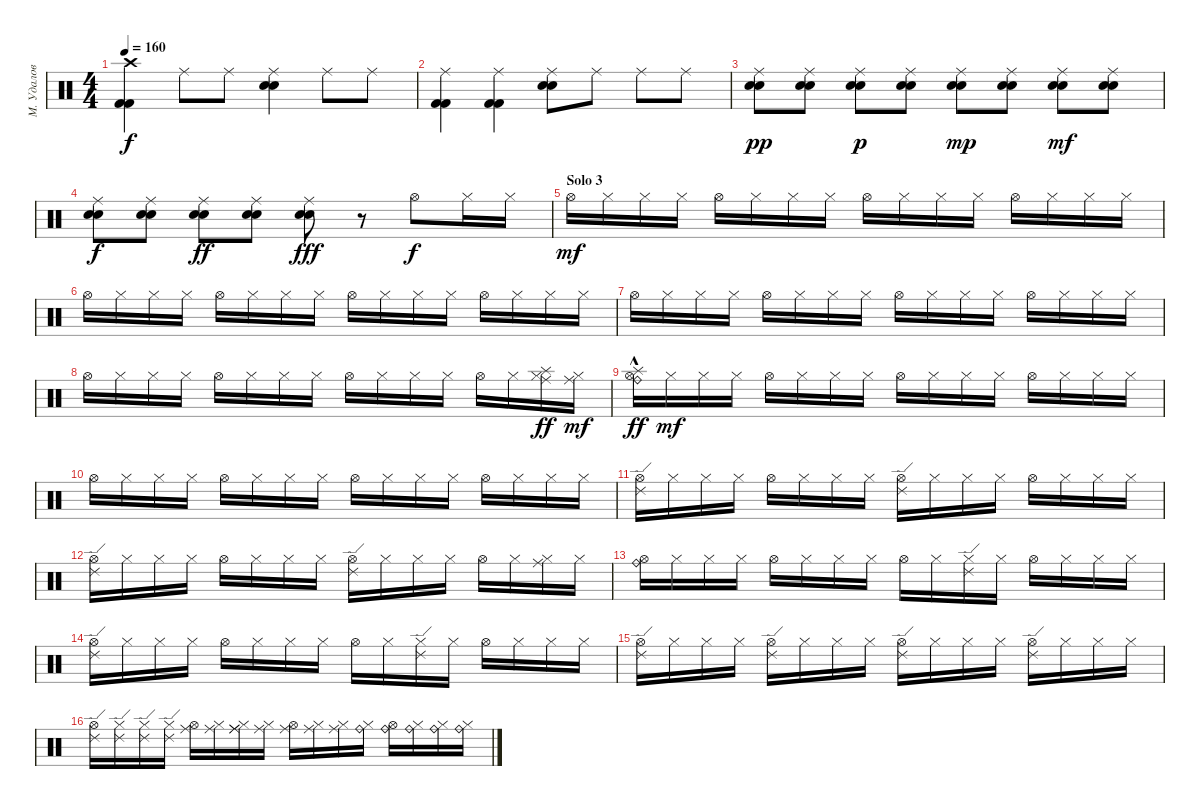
\track ("M. Удалов" "M. Удалов") {instrument percussion}
\staff {score}
\articulation defaults
\ts (4 4)
\tempo 160
\clef neutral
\ks c
("Crash high (hit)" "Kick (hit) 2" "Kick (hit) 2").4{dy f} "Ride (middle)".8 "Ride (middle)".8 ("Ride (middle)" "Electric Snare (hit)" "Electric Snare (hit)").4 "Ride (middle)".8 "Ride (middle)".8 |
("Ride (middle)" "Kick (hit) 2" "Kick (hit) 2").4 ("Ride (middle)" "Kick (hit) 2" "Kick (hit) 2").4 ("Ride (middle)" "Electric Snare (hit)" "Electric Snare (hit)").8 "Ride (middle)".8 "Ride (middle)".8 "Ride (middle)".8 |
("Ride (middle)" "Electric Snare (hit)" "Electric Snare (hit)").8{dy pp} ("Ride (middle)" "Electric Snare (hit)" "Electric Snare (hit)").8 ("Ride (middle)" "Electric Snare (hit)" "Electric Snare (hit)").8{dy p} ("Ride (middle)" "Electric Snare (hit)" "Electric Snare (hit)").8 ("Ride (middle)" "Electric Snare (hit)" "Electric Snare (hit)").8{dy mp} ("Ride (middle)" "Electric Snare (hit)" "Electric Snare (hit)").8 ("Ride (middle)" "Electric Snare (hit)" "Electric Snare (hit)").8{dy mf} ("Ride (middle)" "Electric Snare (hit)" "Electric Snare (hit)").8 |
("Ride (middle)" "Electric Snare (hit)" "Electric Snare (hit)").8{dy f} ("Ride (middle)" "Electric Snare (hit)" "Electric Snare (hit)").8 ("Ride (middle)" "Electric Snare (hit)" "Electric Snare (hit)").8{dy ff} ("Ride (middle)" "Electric Snare (hit)" "Electric Snare (hit)").8 ("Ride (middle)" "Electric Snare (hit)" "Electric Snare (hit)").8{dy fff} r.8 "Hi-Hat (open)".8{dy f} "Hi-Hat (closed)".16 "Hi-Hat (closed)".16 |
\section ("" "Solo 3")
"Hi-Hat (open)".16{dy mf} "Hi-Hat (closed)".16 "Hi-Hat (closed)".16 "Hi-Hat (closed)".16 "Hi-Hat (open)".16 "Hi-Hat (closed)".16 "Hi-Hat (closed)".16 "Hi-Hat (closed)".16 "Hi-Hat (open)".16 "Hi-Hat (closed)".16 "Hi-Hat (closed)".16 "Hi-Hat (closed)".16 "Hi-Hat (open)".16 "Hi-Hat (closed)".16 "Hi-Hat (closed)".16 "Hi-Hat (closed)".16 |
"Hi-Hat (open)".16 "Hi-Hat (closed)".16 "Hi-Hat (closed)".16 "Hi-Hat (closed)".16 "Hi-Hat (open)".16 "Hi-Hat (closed)".16 "Hi-Hat (closed)".16 "Hi-Hat (closed)".16 "Hi-Hat (open)".16 "Hi-Hat (closed)".16 "Hi-Hat (closed)".16 "Hi-Hat (closed)".16 "Hi-Hat (open)".16 "Hi-Hat (closed)".16 "Hi-Hat (closed)".16 "Hi-Hat (closed)".16 |
"Hi-Hat (open)".16 "Hi-Hat (closed)".16 "Hi-Hat (closed)".16 "Hi-Hat (closed)".16 "Hi-Hat (open)".16 "Hi-Hat (closed)".16 "Hi-Hat (closed)".16 "Hi-Hat (closed)".16 "Hi-Hat (open)".16 "Hi-Hat (closed)".16 "Hi-Hat (closed)".16 "Hi-Hat (closed)".16 "Hi-Hat (open)".16 "Hi-Hat (closed)".16 "Hi-Hat (closed)".16 "Hi-Hat (closed)".16 |
"Hi-Hat (open)".16 "Hi-Hat (closed)".16 "Hi-Hat (closed)".16 "Hi-Hat (closed)".16 "Hi-Hat (open)".16 "Hi-Hat (closed)".16 "Hi-Hat (closed)".16 "Hi-Hat (closed)".16 "Hi-Hat (open)".16 "Hi-Hat (closed)".16 "Hi-Hat (closed)".16 "Hi-Hat (closed)".16 "Hi-Hat (open)".16 "Hi-Hat (closed)".16 ("Hi-Hat (closed)" "Ride (middle)" "Splash (hit)").16{dy ff} ("Hi-Hat (closed)" "Ride (middle)").16{dy mf} |
("Hi-Hat (open)" "Ride (bell)" "Splash (hit)"{hac}).16{dy ff} "Hi-Hat (closed)".16{dy mf} "Hi-Hat (closed)".16 "Hi-Hat (closed)".16 "Hi-Hat (open)".16 "Hi-Hat (closed)".16 "Hi-Hat (closed)".16 "Hi-Hat (closed)".16 "Hi-Hat (open)".16 "Hi-Hat (closed)".16 "Hi-Hat (closed)".16 "Hi-Hat (closed)".16 "Hi-Hat (open)".16 "Hi-Hat (closed)".16 "Hi-Hat (closed)".16 "Hi-Hat (closed)".16 |
"Hi-Hat (open)".16 "Hi-Hat (closed)".16 "Hi-Hat (closed)".16 "Hi-Hat (closed)".16 "Hi-Hat (open)".16 "Hi-Hat (closed)".16 "Hi-Hat (closed)".16 "Hi-Hat (closed)".16 "Hi-Hat (open)".16 "Hi-Hat (closed)".16 "Hi-Hat (closed)".16 "Hi-Hat (closed)".16 "Hi-Hat (open)".16 "Hi-Hat (closed)".16 "Hi-Hat (closed)".16 "Hi-Hat (closed)".16 |
("Hi-Hat (open)" "Ride (edge) 2").16 "Hi-Hat (closed)".16 "Hi-Hat (closed)".16 "Hi-Hat (closed)".16 "Hi-Hat (open)".16 "Hi-Hat (closed)".16 "Hi-Hat (closed)".16 "Hi-Hat (closed)".16 ("Hi-Hat (open)" "Ride (edge) 2").16 "Hi-Hat (closed)".16 "Hi-Hat (closed)".16 "Hi-Hat (closed)".16 "Hi-Hat (open)".16 "Hi-Hat (closed)".16 "Hi-Hat (closed)".16 "Hi-Hat (closed)".16 |
("Hi-Hat (open)" "Ride (edge) 2").16 "Hi-Hat (closed)".16 "Hi-Hat (closed)".16 "Hi-Hat (closed)".16 "Hi-Hat (open)".16 "Hi-Hat (closed)".16 "Hi-Hat (closed)".16 "Hi-Hat (closed)".16 ("Hi-Hat (open)" "Ride (edge) 2").16 "Hi-Hat (closed)".16 "Hi-Hat (closed)".16 "Hi-Hat (closed)".16 "Hi-Hat (open)".16 "Hi-Hat (closed)".16 ("Hi-Hat (closed)" "Ride (middle)").16 "Hi-Hat (closed)".16 |
("Hi-Hat (open)" "Ride (bell)").16 "Hi-Hat (closed)".16 "Hi-Hat (closed)".16 "Hi-Hat (closed)".16 "Hi-Hat (open)".16 "Hi-Hat (closed)".16 "Hi-Hat (closed)".16 "Hi-Hat (closed)".16 "Hi-Hat (open)".16 "Hi-Hat (closed)".16 ("Hi-Hat (closed)" "Ride (edge) 2").16 "Hi-Hat (closed)".16 "Hi-Hat (open)".16 "Hi-Hat (closed)".16 "Hi-Hat (closed)".16 "Hi-Hat (closed)".16 |
("Hi-Hat (open)" "Ride (edge) 2").16 "Hi-Hat (closed)".16 "Hi-Hat (closed)".16 "Hi-Hat (closed)".16 "Hi-Hat (open)".16 "Hi-Hat (closed)".16 "Hi-Hat (closed)".16 "Hi-Hat (closed)".16 "Hi-Hat (open)".16 "Hi-Hat (closed)".16 ("Hi-Hat (closed)" "Ride (edge) 2").16 "Hi-Hat (closed)".16 "Hi-Hat (open)".16 "Hi-Hat (closed)".16 "Hi-Hat (closed)".16 "Hi-Hat (closed)".16 |
("Hi-Hat (open)" "Ride (edge) 2").16 "Hi-Hat (closed)".16 "Hi-Hat (closed)".16 "Hi-Hat (closed)".16 ("Hi-Hat (open)" "Ride (edge) 2").16 "Hi-Hat (closed)".16 "Hi-Hat (closed)".16 "Hi-Hat (closed)".16 ("Hi-Hat (open)" "Ride (edge) 2").16 "Hi-Hat (closed)".16 "Hi-Hat (closed)".16 "Hi-Hat (closed)".16 ("Hi-Hat (open)" "Ride (edge) 2").16 "Hi-Hat (closed)".16 "Hi-Hat (closed)".16 "Hi-Hat (closed)".16 |
("Hi-Hat (open)" "Ride (edge) 2").16 ("Hi-Hat (closed)" "Ride (edge) 2").16 ("Hi-Hat (closed)" "Ride (edge) 2").16 ("Hi-Hat (closed)" "Ride (edge) 2").16 ("Hi-Hat (open)" "Ride (middle)").16 ("Hi-Hat (closed)" "Ride (middle)").16 ("Hi-Hat (closed)" "Ride (middle)" "Ride (middle)").16 ("Hi-Hat (closed)" "Ride (middle)").16 ("Hi-Hat (open)" "Ride (middle)").16 ("Hi-Hat (closed)" "Ride (middle)").16 ("Hi-Hat (closed)" "Ride (middle)").16 ("Hi-Hat (closed)" "Ride (bell)").16 ("Hi-Hat (open)" "Ride (bell)").16 ("Hi-Hat (closed)" "Ride (bell)").16 ("Hi-Hat (closed)" "Ride (bell)").16 ("Hi-Hat (closed)" "Ride (bell)").16
